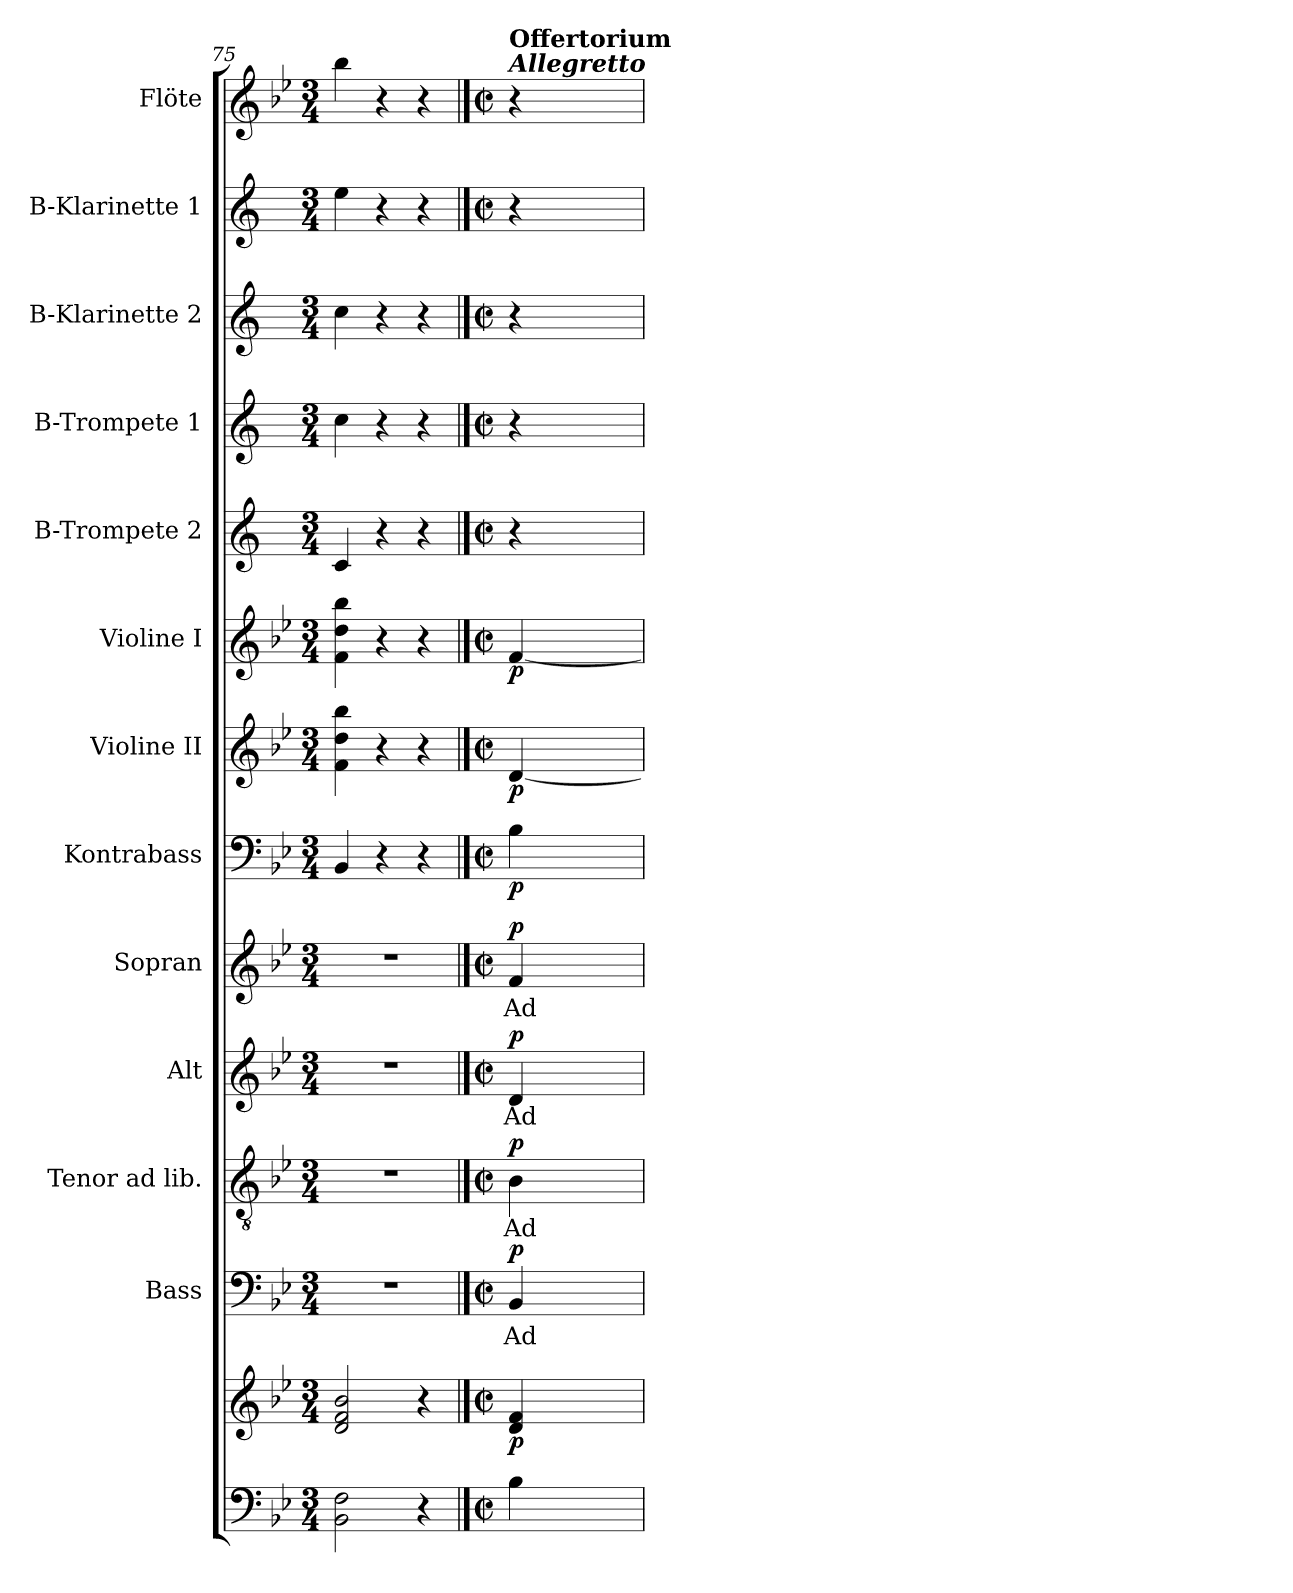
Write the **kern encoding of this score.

**kern	**kern	**dynam	**kern	**text	**dynam	**kern	**text	**dynam	**kern	**text	**dynam	**kern	**text	**dynam	**kern	**dynam	**kern	**dynam	**kern	**dynam	**kern	**kern	**kern	**kern	**kern
*part13	*part13	*part13	*part12	*part12	*part12	*part11	*part11	*part11	*part10	*part10	*part10	*part9	*part9	*part9	*part8	*part8	*part7	*part7	*part6	*part6	*part5	*part4	*part3	*part2	*part1
*staff14	*staff13	*staff13/14	*staff12	*staff12	*staff12	*staff11	*staff11	*staff11	*staff10	*staff10	*staff10	*staff9	*staff9	*staff9	*staff8	*staff8	*staff7	*staff7	*staff6	*staff6	*staff5	*staff4	*staff3	*staff2	*staff1
*	*	*	*I"Bass	*	*	*I"Tenor ad lib.	*	*	*I"Alt	*	*	*I"Sopran	*	*	*I"Kontrabass	*	*I"Violine II	*	*I"Violine I	*	*I"B-Trompete 2	*I"B-Trompete 1	*I"B-Klarinette 2	*I"B-Klarinette 1	*I"Flöte
*	*	*	*I'B.	*	*	*I'T.	*	*	*I'A.	*	*	*I'S.	*	*	*I'Kb.	*	*I'Vl. II	*	*I'Vl. I	*	*I'B Trp. 2	*I'B Trp. 1	*I'B Kl. 2	*I'B Kl. 1	*I'Fl.
*clefF4	*clefG2	*	*clefF4	*	*	*clefGv2	*	*	*clefG2	*	*	*clefG2	*	*	*clefF4	*	*clefG2	*	*clefG2	*	*clefG2	*clefG2	*clefG2	*clefG2	*clefG2
*	*	*	*	*	*	*	*	*	*	*	*	*	*	*	*ITrd7c12	*	*	*	*	*	*ITrd1c2	*ITrd1c2	*ITrd1c2	*ITrd1c2	*
*k[b-e-]	*k[b-e-]	*	*k[b-e-]	*	*	*k[b-e-]	*	*	*k[b-e-]	*	*	*k[b-e-]	*	*	*k[b-e-]	*	*k[b-e-]	*	*k[b-e-]	*	*k[b-e-]	*k[b-e-]	*k[b-e-]	*k[b-e-]	*k[b-e-]
*B-:	*B-:	*	*B-:	*	*	*B-:	*	*	*B-:	*	*	*B-:	*	*	*B-:	*	*B-:	*	*B-:	*	*B-:	*B-:	*B-:	*B-:	*B-:
*M3/4	*M3/4	*	*M3/4	*	*	*M3/4	*	*	*M3/4	*	*	*M3/4	*	*	*M3/4	*	*M3/4	*	*M3/4	*	*M3/4	*M3/4	*M3/4	*M3/4	*M3/4
=75	=75	=75	=75	=75	=75	=75	=75	=75	=75	=75	=75	=75	=75	=75	=75	=75	=75	=75	=75	=75	=75	=75	=75	=75	=75
2BB-\ 2F\	2d/ 2f/ 2b-/	.	2.r	.	.	2.r	.	.	2.r	.	.	2.r	.	.	4BBB-/	.	4f\ 4dd\ 4bb-\	.	4f\ 4dd\ 4bb-\	.	4B-/	4b-\	4b-\	4dd\	4bb-\
.	.	.	.	.	.	.	.	.	.	.	.	.	.	.	4r	.	4r	.	4r	.	4r	4r	4r	4r	4r
4r	4r	.	.	.	.	.	.	.	.	.	.	.	.	.	4r	.	4r	.	4r	.	4r	4r	4r	4r	4r
!!LO:PB:g=z
==76	==76	==76	==76	==76	==76	==76	==76	==76	==76	==76	==76	==76	==76	==76	==76	==76	==76	==76	==76	==76	==76	==76	==76	==76	==76
*M2/2	*M2/2	*	*M2/2	*	*	*M2/2	*	*	*M2/2	*	*	*M2/2	*	*	*M2/2	*	*M2/2	*	*M2/2	*	*M2/2	*M2/2	*M2/2	*M2/2	*M2/2
*met(c|)	*met(c|)	*	*met(c|)	*	*	*met(c|)	*	*	*met(c|)	*	*	*met(c|)	*	*	*met(c|)	*	*met(c|)	*	*met(c|)	*	*met(c|)	*met(c|)	*met(c|)	*met(c|)	*met(c|)
!	!	!	!	!	!	!	!	!	!	!	!	!	!	!	!	!	!	!	!	!	!	!	!	!	!LO:TX:a:Bi:t=Allegretto
!	!	!	!	!	!	!	!	!	!	!	!	!	!	!	!	!	!	!	!	!	!	!	!	!	!LO:TX:a:B:t=Offertorium
!	!	!LO:DY:b	!	!LO:LY:b	!LO:DY:a	!	!LO:LY:b	!LO:DY:a	!	!LO:LY:b	!LO:DY:a	!	!LO:LY:b	!LO:DY:a	!	!LO:DY:b	!	!LO:DY:b	!	!LO:DY:b	!	!	!	!	!
4B-\	4d/ 4f/	p	4BB-/	Ad	p	4B-\	Ad	p	4d/	Ad	p	4f/	Ad	p	4BB-\	p	[4d/	p	[4f/	p	4r	4r	4r	4r	4r
=	=	=	=	=	=	=	=	=	=	=	=	=	=	=	=	=	=	=	=	=	=	=	=	=	=
*-	*-	*-	*-	*-	*-	*-	*-	*-	*-	*-	*-	*-	*-	*-	*-	*-	*-	*-	*-	*-	*-	*-	*-	*-	*-
